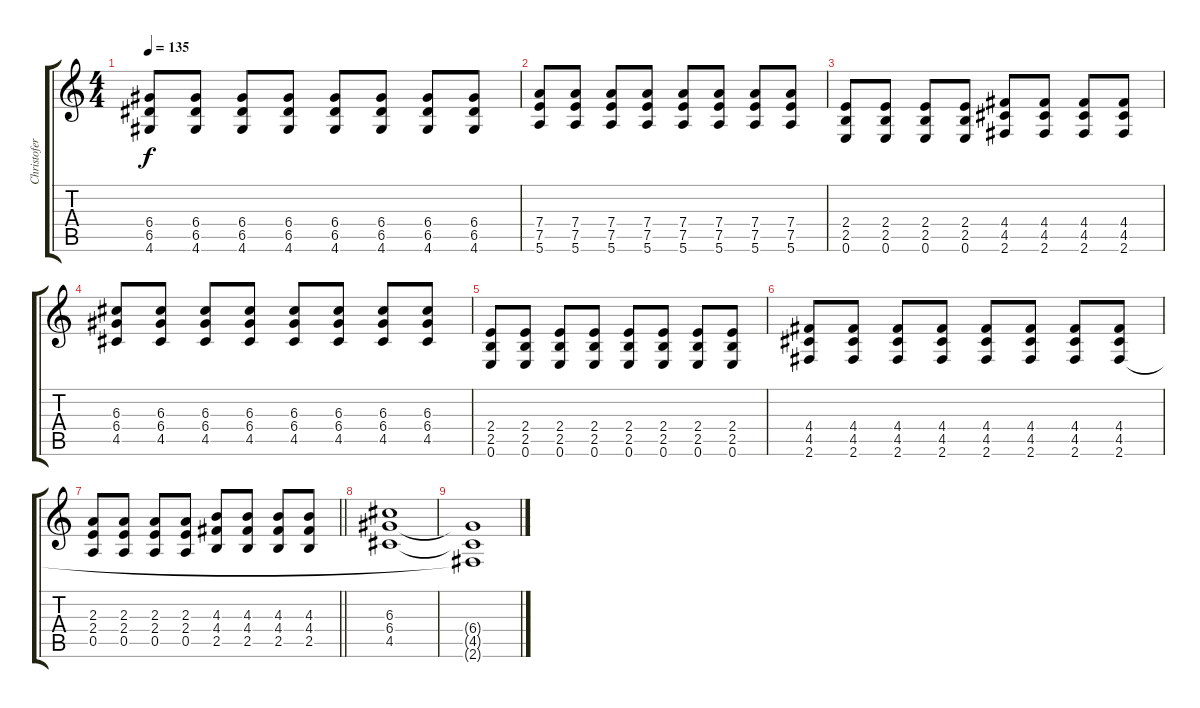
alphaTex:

\track ("Christofer Johnsson" "Christofer") {instrument distortionguitar}
\staff {score tabs}
\tuning (E4 B3 G3 D3 A2 E2) {hide}
\ts (4 4)
\tempo 135
\clef g2
\ks c
(6.4 6.5 4.6).8{dy f} (6.4 6.5 4.6).8 (6.4 6.5 4.6).8 (6.4 6.5 4.6).8 (6.4 6.5 4.6).8 (6.4 6.5 4.6).8 (6.4 6.5 4.6).8 (6.4 6.5 4.6).8 |
(7.4 7.5 5.6).8 (7.4 7.5 5.6).8 (7.4 7.5 5.6).8 (7.4 7.5 5.6).8 (7.4 7.5 5.6).8 (7.4 7.5 5.6).8 (7.4 7.5 5.6).8 (7.4 7.5 5.6).8 |
(2.4 2.5 0.6).8 (2.4 2.5 0.6).8 (2.4 2.5 0.6).8 (2.4 2.5 0.6).8 (4.4 4.5 2.6).8 (4.4 4.5 2.6).8 (4.4 4.5 2.6).8 (4.4 4.5 2.6).8 |
(6.3 6.4 4.5).8 (6.3 6.4 4.5).8 (6.3 6.4 4.5).8 (6.3 6.4 4.5).8 (6.3 6.4 4.5).8 (6.3 6.4 4.5).8 (6.3 6.4 4.5).8 (6.3 6.4 4.5).8 |
(2.4 2.5 0.6).8 (2.4 2.5 0.6).8 (2.4 2.5 0.6).8 (2.4 2.5 0.6).8 (2.4 2.5 0.6).8 (2.4 2.5 0.6).8 (2.4 2.5 0.6).8 (2.4 2.5 0.6).8 |
(4.4 4.5 2.6).8 (4.4 4.5 2.6).8 (4.4 4.5 2.6).8 (4.4 4.5 2.6).8 (4.4 4.5 2.6).8 (4.4 4.5 2.6).8 (4.4 4.5 2.6).8 (4.4 4.5 2.6).8 |
\barLineRight lightlight
(2.3 2.4 0.5).8 (2.3 2.4 0.5).8 (2.3 2.4 0.5).8 (2.3 2.4 0.5).8 (4.3 4.4 2.5).8 (4.3 4.4 2.5).8 (4.3 4.4 2.5).8 (4.3 4.4 2.5).8 |
(6.3 6.4 4.5).1{volume 0} |
(6.4{t} 4.5{t} 2.6{t}).1
